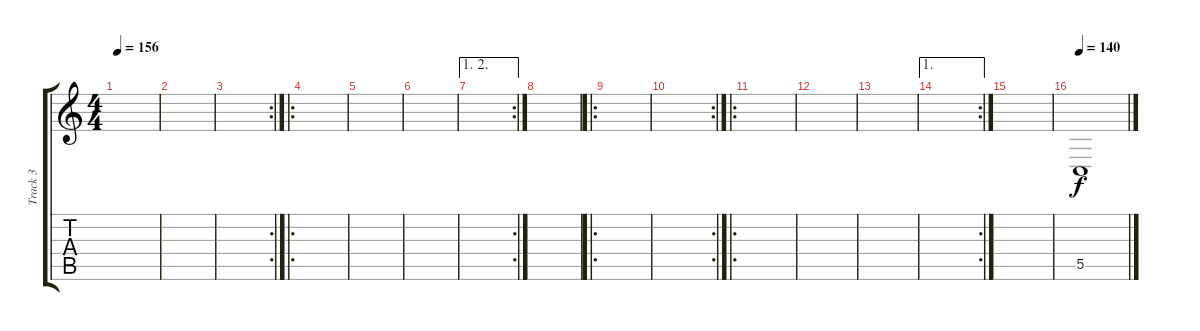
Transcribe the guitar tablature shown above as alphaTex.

\track ("Track 3" "Track 3") {instrument synthstrings2}
\staff {score tabs}
\tuning (D4 A3 F3 C3 G2 C2) {hide}
\ts (4 4)
\tempo 156
\clef g2
\ks c
|
|
\rc 2
|
\ro
|
|
|
\ae (1 2)
\rc 2
|
|
\ro
|
\rc 2
|
\ro
|
|
|
\ae 1
\rc 2
|
|
\tempo 140
5.5.1{volume 11}
